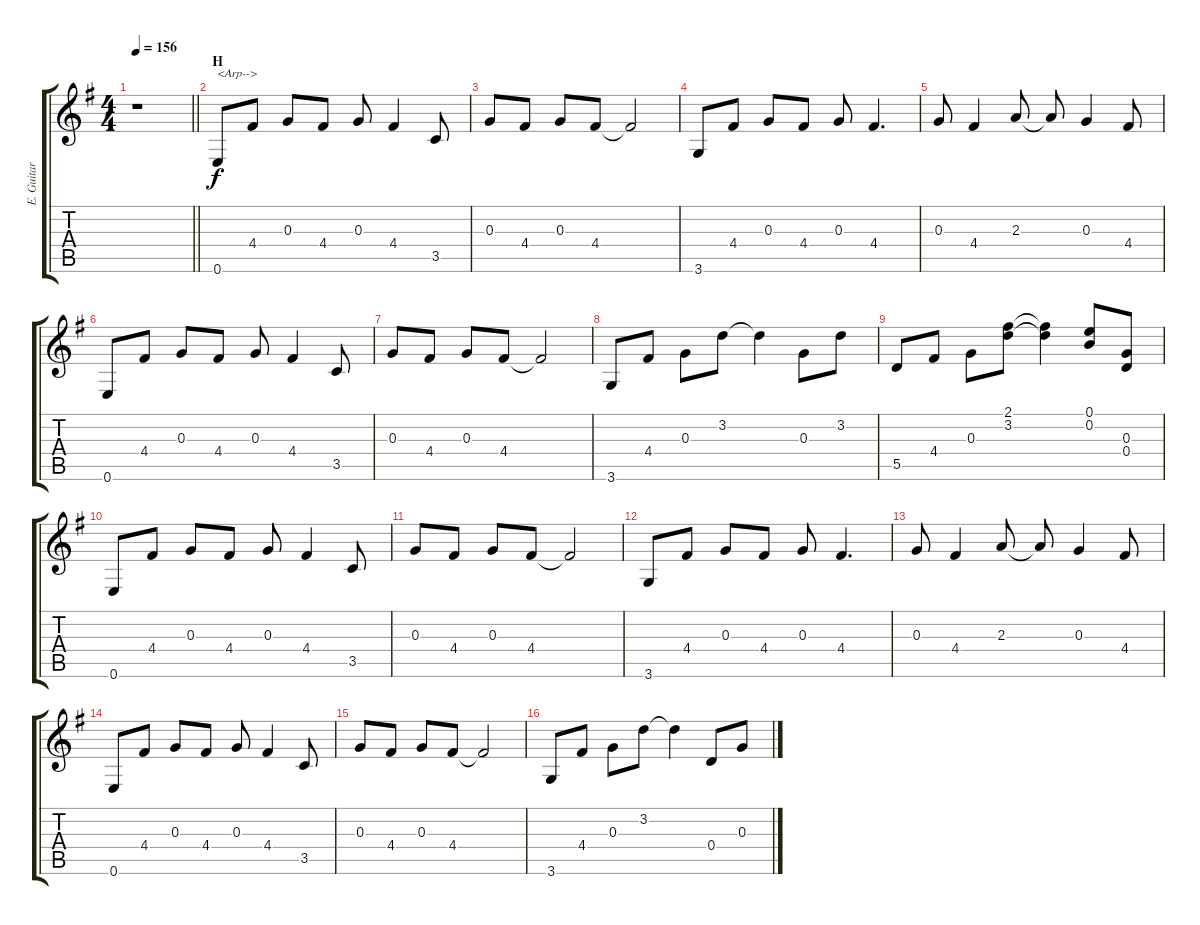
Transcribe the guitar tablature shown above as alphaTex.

\track ("E. Guitar III" "E. Guitar ") {instrument overdrivenguitar}
\staff {score tabs}
\tuning (E4 B3 G3 D3 A2 E2) {hide}
\ts (4 4)
\tempo 156
\clef g2
\barLineRight lightlight
\ks g
r.1{dy f} |
\section ("" "H")
0.6.8{txt "<Arp-->"} 4.4.8 0.3.8 4.4.8 0.3.8 4.4.4 3.5.8 |
0.3.8 4.4.8 0.3.8 4.4.8 4.4{t}.2 |
3.6.8 4.4.8 0.3.8 4.4.8 0.3.8 4.4.4{d} |
0.3.8 4.4.4 2.3.8 2.3{t}.8 0.3.4 4.4.8 |
0.6.8 4.4.8 0.3.8 4.4.8 0.3.8 4.4.4 3.5.8 |
0.3.8 4.4.8 0.3.8 4.4.8 4.4{t}.2 |
3.6.8 4.4.8 0.3.8 3.2.8 3.2{t}.4 0.3.8 3.2.8 |
5.5.8 4.4.8 0.3.8 (2.1 3.2).8 (2.1{t} 3.2{t}).4 (0.1 0.2).8 (0.3 0.4).8 |
0.6.8 4.4.8 0.3.8 4.4.8 0.3.8 4.4.4 3.5.8 |
0.3.8 4.4.8 0.3.8 4.4.8 4.4{t}.2 |
3.6.8 4.4.8 0.3.8 4.4.8 0.3.8 4.4.4{d} |
0.3.8 4.4.4 2.3.8 2.3{t}.8 0.3.4 4.4.8 |
0.6.8 4.4.8 0.3.8 4.4.8 0.3.8 4.4.4 3.5.8 |
0.3.8 4.4.8 0.3.8 4.4.8 4.4{t}.2 |
3.6.8 4.4.8 0.3.8 3.2.8 3.2{t}.4 0.4.8 0.3.8
